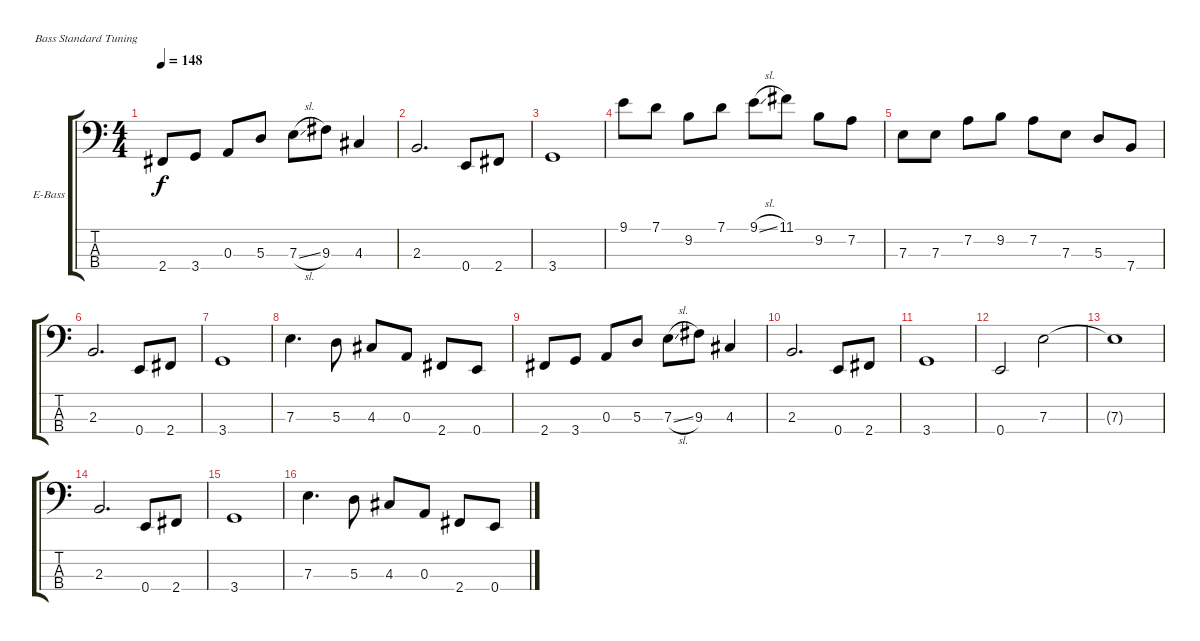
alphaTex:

\bracketExtendMode groupsimilarinstruments
\firstSystemTrackNameOrientation horizontal
\otherSystemsTrackNameOrientation horizontal
\track ("Bass" "E-Bass") {instrument electricbassfinger}
\staff {score tabs}
\tuning (G2 D2 A1 E1)
\ts (4 4)
\tempo 148
\clef f4
\ks c
2.4.8{dy f} 3.4.8 0.3.8 5.3.8 7.3{sl}.8 9.3.8 4.3.4 |
2.3.2{d} 0.4.8 2.4.8 |
3.4.1 |
9.1.8 7.1.8 9.2.8 7.1.8 9.1{sl}.8 11.1.8 9.2.8 7.2.8 |
7.3.8 7.3.8 7.2.8 9.2.8 7.2.8 7.3.8 5.3.8 7.4.8 |
2.3.2{d} 0.4.8 2.4.8 |
3.4.1 |
7.3.4{d} 5.3.8 4.3.8 0.3.8 2.4.8 0.4.8 |
2.4.8 3.4.8 0.3.8 5.3.8 7.3{sl}.8 9.3.8 4.3.4 |
2.3.2{d} 0.4.8 2.4.8 |
3.4.1 |
0.4.2 7.3.2 |
7.3{t}.1 |
2.3.2{d} 0.4.8 2.4.8 |
3.4.1 |
7.3.4{d} 5.3.8 4.3.8 0.3.8 2.4.8 0.4.8
